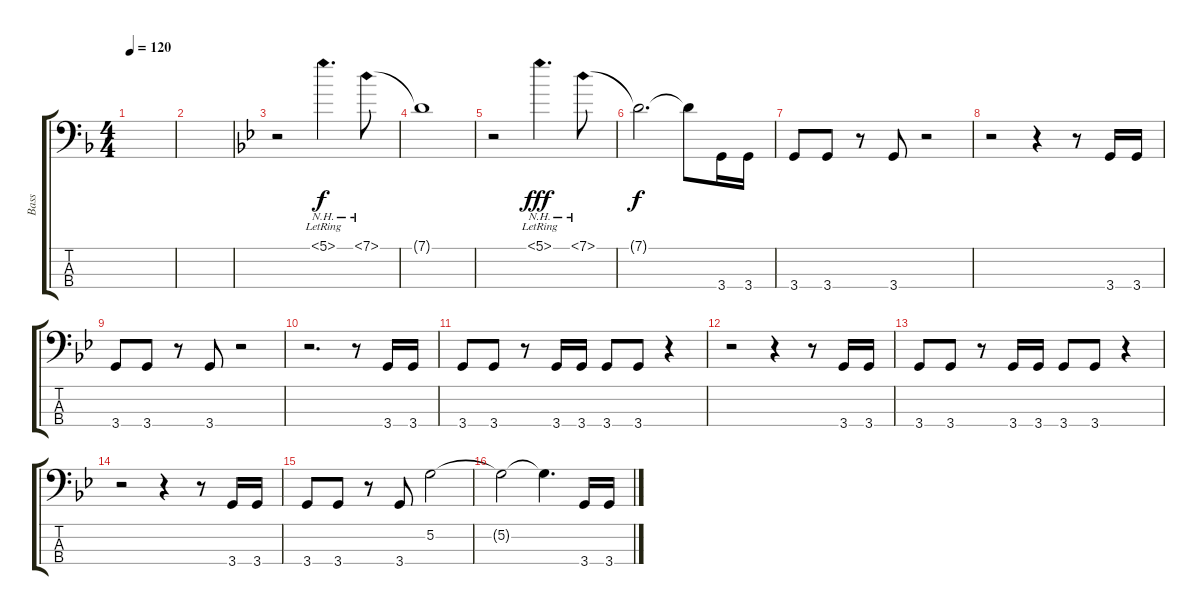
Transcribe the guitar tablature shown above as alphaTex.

\track ("Bass" "Bass") {instrument electricbassfinger}
\staff {score tabs}
\tuning (G2 D2 A1 E1) {hide}
\ts (4 4)
\tempo 120
\clef f4
\ks f
|
|
\ks bb
r.2 5.1{nh lr}.4{d} 7.1{nh}.8 |
7.1{t}.1{dy f} |
r.2 5.1{nh lr}.4{d dy fff} 7.1{nh}.8 |
7.1{t}.2{d dy f} 7.1{t}.8 3.4.16 3.4.16 |
3.4.8 3.4.8 r.8 3.4.8 r.2 |
r.2 r.4 r.8 3.4.16 3.4.16 |
3.4.8 3.4.8 r.8 3.4.8 r.2 |
r.2{d} r.8 3.4.16 3.4.16 |
3.4.8 3.4.8 r.8 3.4.16 3.4.16 3.4.8 3.4.8 r.4 |
r.2 r.4 r.8 3.4.16 3.4.16 |
3.4.8 3.4.8 r.8 3.4.16 3.4.16 3.4.8 3.4.8 r.4 |
r.2 r.4 r.8 3.4.16 3.4.16 |
3.4.8 3.4.8 r.8 3.4.8 5.2.2 |
5.2{t}.2 5.2{t}.4{d} 3.4.16 3.4.16
